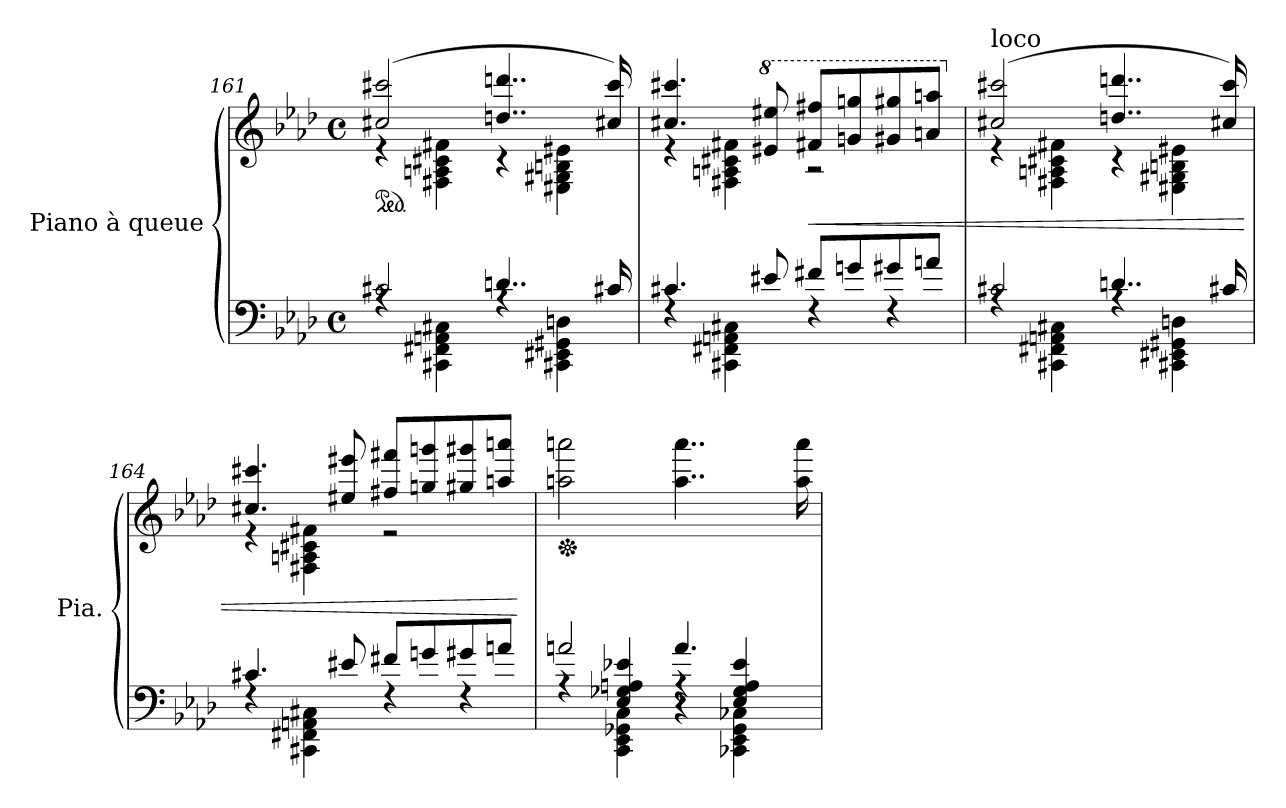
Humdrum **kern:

**kern	**kern	**dynam
*part1	*part1	*part1
*staff2	*staff1	*staff1/2
*I"Piano à queue	*	*
*I'Pia.	*	*
*clefF4	*clefG2	*
*k[b-e-a-d-]	*k[b-e-a-d-]	*
*M4/4	*M4/4	*
*met(c)	*met(c)	*
=161	=161	=161
*^	*	*
*	*	*ped	*
*	*	*^	*
2c#X/	4rA	(2cc#X/ 2ccc#X/	4r	.
.	4CC#X\ 4FF#X\ 4AAn\ 4C#X\	.	4F#X\ 4An\ 4c#X\ 4f#X\	.
4..dn/	4rA	4..ddn/ 4..dddn/	4r	.
.	4CC#X\ 4EE#X\ 4GG#X\ 4Dn\	.	4E#X\ 4G#X\ 4Bn\ 4e#X\	.
16c#X/	.	16cc#X/ 16ccc#/)	.	.
!!LO:LB:g=z	!!
=162	=162	=162	=162	=162
4.c#X/	4rF	4.cc#X/ 4.ccc#X/	4r	.
.	4CC#X\ 4FF#X\ 4AAn\ 4C#X\	.	4F#X\ 4An\ 4c#X\ 4f#X\	.
*	*	*8va	*	*
8e#X/	.	8ee#X/ 8eee#X/	.	.
!	!	!	!	!LO:HP:b
8f#X/L	4rF	8ff#X/ 8fff#X/L	2r	<
8gn/	.	8ggn/ 8gggn/	.	.
8g#X/	4rF	8gg#X/ 8ggg#X/	.	.
8an/J	.	8aan/ 8aaan/J	.	.
=163	=163	=163	=163	=163
*	*	*X8va	*	*
!	!	!LO:TX:a:t=loco	!	!
2c#X/	4rA	(2cc#X/ 2ccc#X/	4r	.
.	4CC#X\ 4FF#X\ 4AAn\ 4C#X\	.	4F#X\ 4An\ 4c#X\ 4f#X\	.
4..dn/	4rA	4..ddn/ 4..dddn/	4r	.
.	4CC#X\ 4EE#X\ 4GG#X\ 4Dn\	.	4E#X\ 4G#X\ 4Bn\ 4e#X\	.
16c#X/	.	16cc#X/ 16ccc#/)	.	.
=164	=164	=164	=164	=164
4.c#X/	4rF	4.cc#X/ 4.ccc#X/	4r	.
.	4CC#X\ 4FF#X\ 4AAn\ 4C#X\	.	4F#X\ 4An\ 4c#X\ 4f#X\	.
8e#X/	.	8ee#X/ 8eee#X/	.	.
8f#X/L	4rF	8ff#X/ 8fff#X/L	2r	.
8gn/	.	8ggn/ 8gggn/	.	.
8g#X/	4rF	8gg#X/ 8ggg#X/	.	.
8an/J	.	8aan/ 8aaan/J	.	.
*v	*v	*	*	*
*	*v	*v	*
.	.	[
!!LO:LB:g=z
=165	=165	=165
*^	*	*
*	*^	*	*
*	*	*	*Xped	*
2an/	4rA	4ryy	2aan\ 2aaan\	.
.	4E-/ 4G-X/ 4An/ 4e-X/	4CC\ 4EE-\ 4GG-X\ 4C\	.	.
4.a/	4rA	4r	4..aa\ 4..aaa\	.
.	4E-/ 4G-/ 4A/ 4e-/	4CC-X\ 4EE-\ 4GG-\ 4C-X\	.	.
8ryy	.	.	.	.
.	.	.	16aa\ 16aaa\	.
*v	*v	*v	*	*
=	=	=
*-	*-	*-
